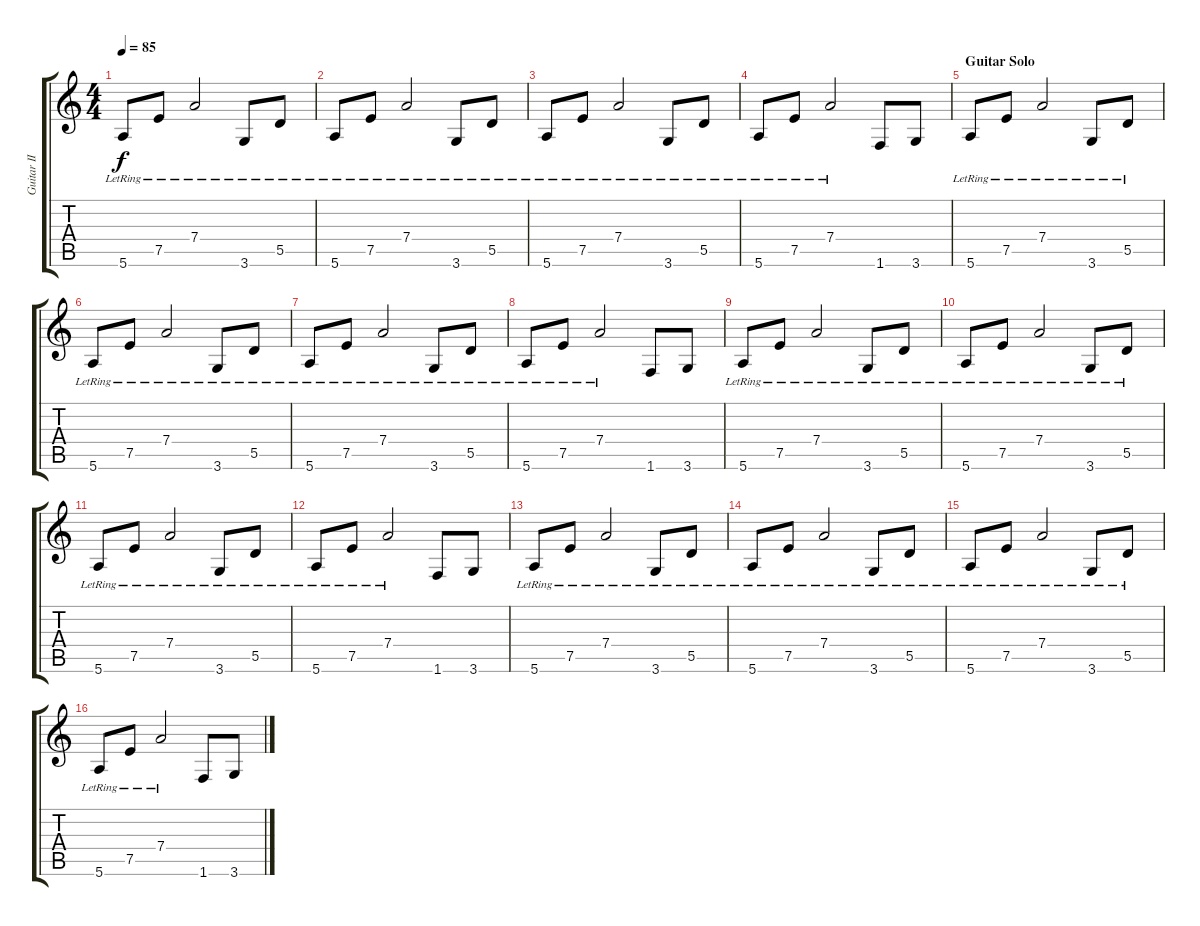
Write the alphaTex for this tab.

\track ("Guitar II" "Guitar II") {instrument distortionguitar}
\staff {score tabs}
\tuning (E4 B3 G3 D3 A2 E2) {hide}
\ts (4 4)
\tempo 85
\clef g2
\ks c
5.6{lr}.8{dy f} 7.5{lr}.8 7.4{lr}.2 3.6{lr}.8 5.5{lr}.8 |
5.6{lr}.8 7.5{lr}.8 7.4{lr}.2 3.6{lr}.8 5.5{lr}.8 |
5.6{lr}.8 7.5{lr}.8 7.4{lr}.2 3.6{lr}.8 5.5{lr}.8 |
5.6{lr}.8 7.5{lr}.8 7.4{lr}.2 1.6.8 3.6.8 |
\section ("" "Guitar Solo")
5.6{lr}.8 7.5{lr}.8 7.4{lr}.2 3.6{lr}.8 5.5{lr}.8 |
5.6{lr}.8 7.5{lr}.8 7.4{lr}.2 3.6{lr}.8 5.5{lr}.8 |
5.6{lr}.8 7.5{lr}.8 7.4{lr}.2 3.6{lr}.8 5.5{lr}.8 |
5.6{lr}.8 7.5{lr}.8 7.4{lr}.2 1.6.8 3.6.8 |
5.6{lr}.8 7.5{lr}.8 7.4{lr}.2 3.6{lr}.8 5.5{lr}.8 |
5.6{lr}.8 7.5{lr}.8 7.4{lr}.2 3.6{lr}.8 5.5{lr}.8 |
5.6{lr}.8 7.5{lr}.8 7.4{lr}.2 3.6{lr}.8 5.5{lr}.8 |
5.6{lr}.8 7.5{lr}.8 7.4{lr}.2 1.6.8 3.6.8 |
5.6{lr}.8 7.5{lr}.8 7.4{lr}.2 3.6{lr}.8 5.5{lr}.8 |
5.6{lr}.8 7.5{lr}.8 7.4{lr}.2 3.6{lr}.8 5.5{lr}.8 |
5.6{lr}.8 7.5{lr}.8 7.4{lr}.2 3.6{lr}.8 5.5{lr}.8 |
5.6{lr}.8 7.5{lr}.8 7.4{lr}.2 1.6.8 3.6.8
